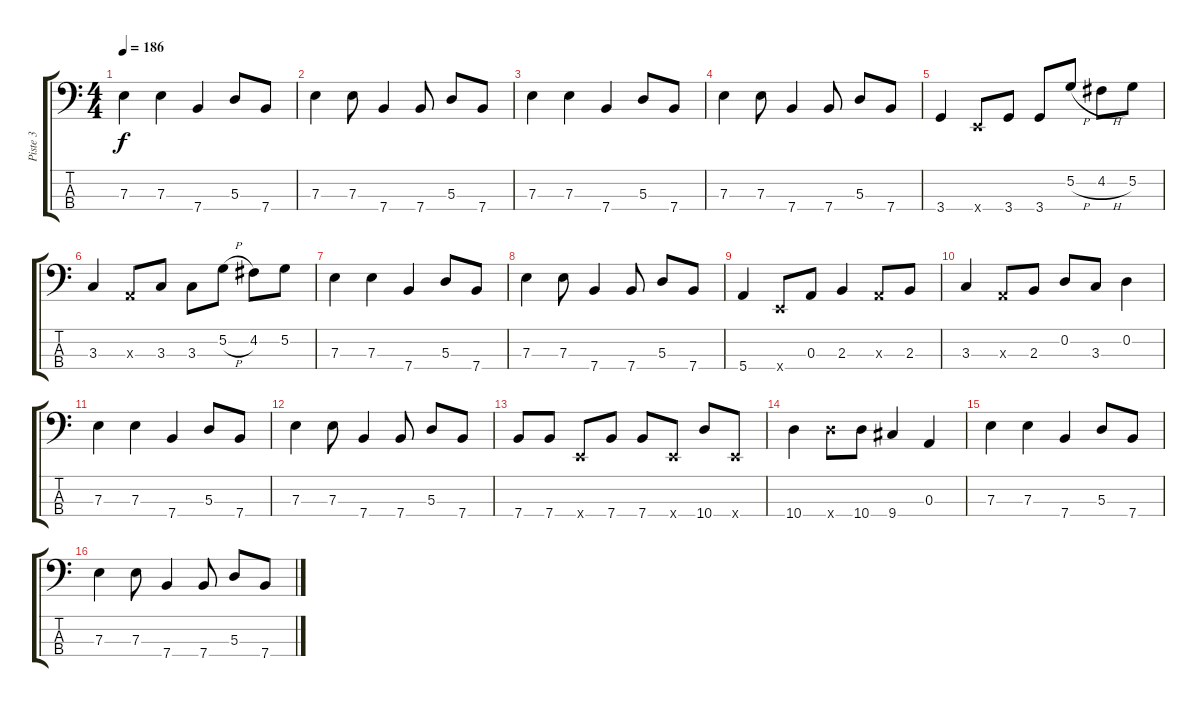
\track ("Piste 3" "Piste 3") {instrument electricbassfinger}
\staff {score tabs}
\tuning (G2 D2 A1 E1) {hide}
\ts (4 4)
\tempo 186
\clef f4
\ks c
7.3.4{dy f} 7.3.4 7.4.4 5.3.8 7.4.8 |
7.3.4 7.3.8 7.4.4 7.4.8 5.3.8 7.4.8 |
7.3.4 7.3.4 7.4.4 5.3.8 7.4.8 |
7.3.4 7.3.8 7.4.4 7.4.8 5.3.8 7.4.8 |
3.4.4 0.4{x}.8 3.4.8 3.4.8 5.2{h}.8 4.2{h}.8 5.2.8 |
3.3.4 0.3{x}.8 3.3.8 3.3.8 5.2{h}.8 4.2.8 5.2.8 |
7.3.4 7.3.4 7.4.4 5.3.8 7.4.8 |
7.3.4 7.3.8 7.4.4 7.4.8 5.3.8 7.4.8 |
5.4.4 0.4{x}.8 0.3.8 2.3.4 0.3{x}.8 2.3.8 |
3.3.4 0.3{x}.8 2.3.8 0.2.8 3.3.8 0.2.4 |
7.3.4 7.3.4 7.4.4 5.3.8 7.4.8 |
7.3.4 7.3.8 7.4.4 7.4.8 5.3.8 7.4.8 |
7.4.8 7.4.8 0.4{x}.8 7.4.8 7.4.8 0.4{x}.8 10.4.8 0.4{x}.8 |
10.4.4 10.4{x}.8 10.4.8 9.4.4 0.3.4 |
7.3.4 7.3.4 7.4.4 5.3.8 7.4.8 |
7.3.4 7.3.8 7.4.4 7.4.8 5.3.8 7.4.8
